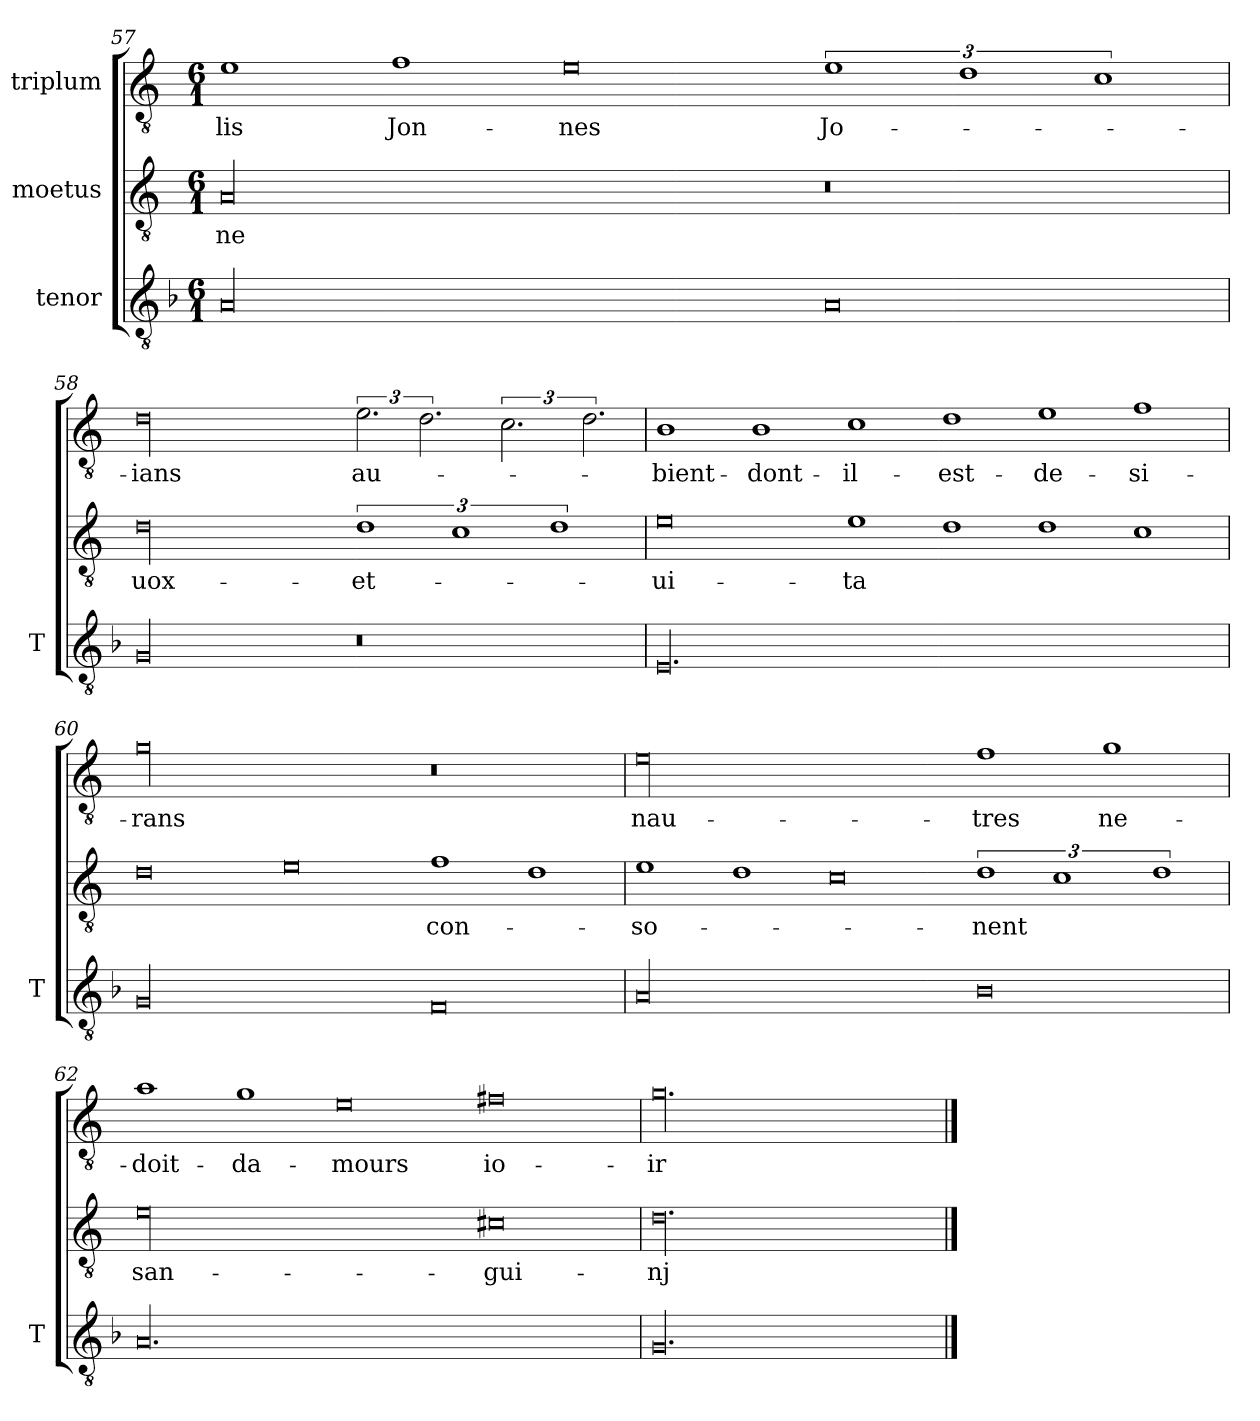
**kern	**kern	**text	**kern	**text
*part3	*part2	*part2	*part1	*part1
*staff3	*staff2	*staff2	*staff1	*staff1
*I"tenor	*I"moetus	*	*I"triplum	*
*I'T	*	*	*	*
*clefGv2	*clefGv2	*	*clefGv2	*
*k[b-]	*k[]	*	*k[]	*
*F:	*C:	*	*C:	*
*M6/1	*M6/1	*	*M6/1	*
=57	=57	=57	=57	=57
00A/	00A/	-ne	1e\	-lis
.	.	.	1f\	Jon-
.	.	.	0e\	-nes
0A/	0r	.	3%2e\	Jo-
.	.	.	3%2d\	.
.	.	.	3%2c\	.
=58	=58	=58	=58	=58
00G/	00d\	uox-	00d\	-ians
0r	3%2d\	et-	3.e\	au-
.	.	.	3.d\	.
.	3%2c\	.	.	.
.	.	.	3.c\	.
.	3%2d\	.	.	.
.	.	.	3.d\	.
=59	=59	=59	=59	=59
00.E/	0e\	ui-	1B\	bient-
.	.	.	1B\	dont-
.	1e\	-ta	1c\	il-
.	1d\	.	1d\	est-
.	1d\	.	1e\	de-
.	1c\	.	1f\	-si-
!!LO:PB:g=z
=60	=60	=60	=60	=60
00G/	0d\	.	00g\	-rans
.	0e\	.	.	.
0F/	1f\	con-	0r	.
.	1d\	.	.	.
=61	=61	=61	=61	=61
00A/	1e\	-so-	00e\	nau-
.	1d\	.	.	.
.	0c\	.	.	.
0B-\	3%2d\	-nent	1f\	-tres
.	3%2c\	.	.	.
.	.	.	1g\	ne-
.	3%2d\	.	.	.
=62	=62	=62	=62	=62
00.A/	00e\	san-	1a\	doit-
.	.	.	1g\	da-
.	.	.	0e\	-mours
.	0c#Xi\	-gui-	0f#Xi\	io-
=63	=63	=63	=63	=63
00.G/	00.d\	-nj	00.g\	-ir
==	==	==	==	==
*-	*-	*-	*-	*-
